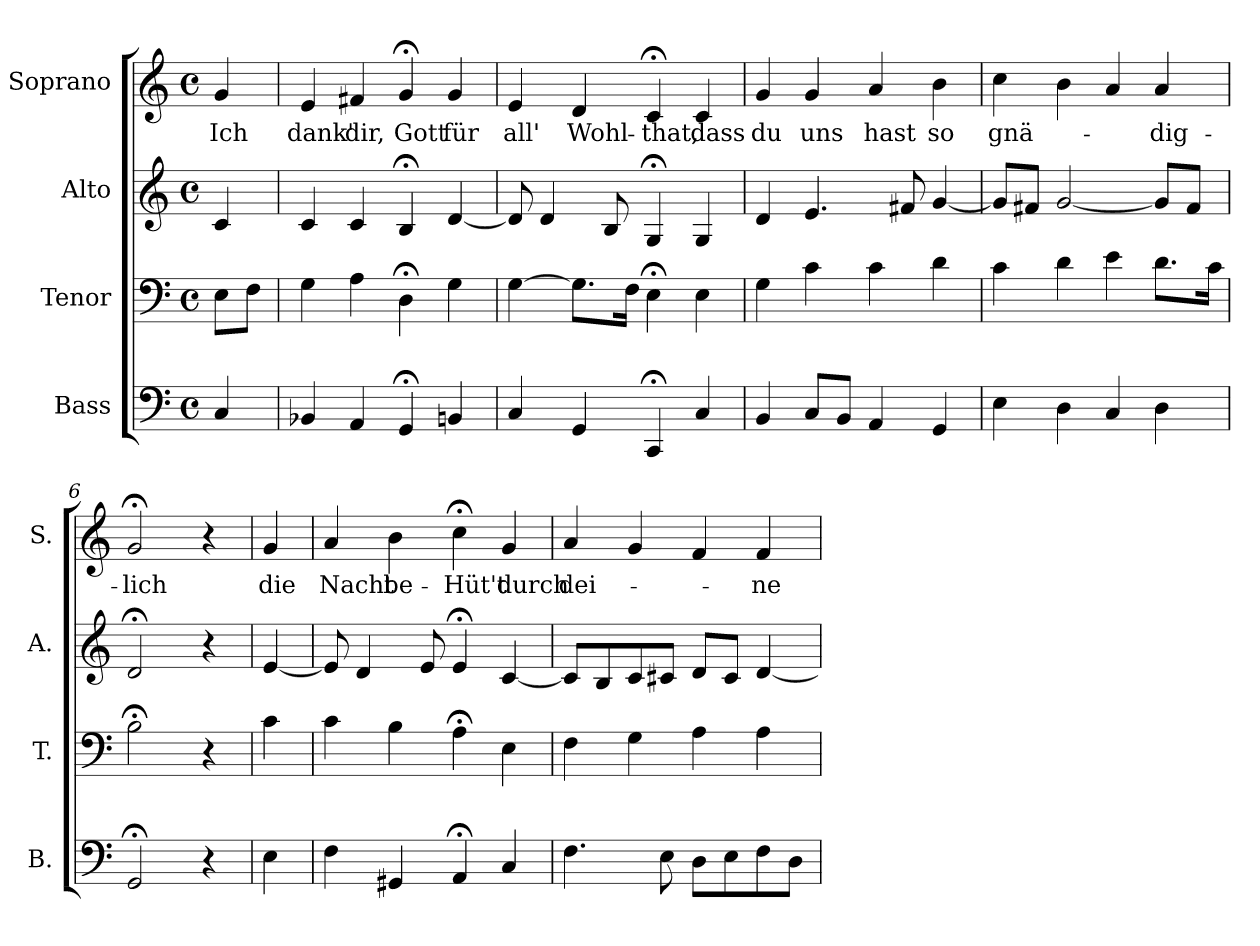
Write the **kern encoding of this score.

**kern	**kern	**kern	**kern	**text
*part4	*part3	*part2	*part1	*part1
*staff4	*staff3	*staff2	*staff1	*staff1
*I"Bass	*I"Tenor	*I"Alto	*I"Soprano	*
*I'B.	*I'T.	*I'A.	*I'S.	*
*clefF4	*clefF4	*clefG2	*clefG2	*
*k[]	*k[]	*k[]	*k[]	*
*M4/4	*M4/4	*M4/4	*M4/4	*
*met(c)	*met(c)	*met(c)	*met(c)	*
=1	=1	=1	=1	=1
!	!	!	!	!LO:LY:b
4C/	8E\L	4c/	4g/	Ich
.	8F\J	.	.	.
=2	=2	=2	=2	=2
!	!	!	!	!LO:LY:b
4BB-X/	4G\	4c/	4e/	dank'
!	!	!	!	!LO:LY:b
4AA/	4A\	4c/	4f#X/	dir,
!	!	!	!	!LO:LY:b
4GG;</	4D;<\	4B;</	4g;</	Gott
!	!	!	!	!LO:LY:b
4BBn/	4G\	[4d/	4g/	für
=3	=3	=3	=3	=3
!	!	!	!	!LO:LY:b
4C/	[4G\	8d/]	4e/	all'
.	.	4d/	.	.
!	!	!	!	!LO:LY:b
4GG/	8.G\L]	.	4d/	Wohl-
.	.	8B/	.	.
.	16F\Jk	.	.	.
!	!	!	!	!LO:LY:b
4CC;</	4E;<\	4G;</	4c;</	-that,
!	!	!	!	!LO:LY:b
4C/	4E\	4G/	4c/	dass
=4	=4	=4	=4	=4
!	!	!	!	!LO:LY:b
4BB/	4G\	4d/	4g/	du
!	!	!	!	!LO:LY:b
8C/L	4c\	4.e/	4g/	uns
8BB/J	.	.	.	.
!	!	!	!	!LO:LY:b
4AA/	4c\	.	4a/	hast
.	.	8f#X/	.	.
!	!	!	!	!LO:LY:b
4GG/	4d\	[4g/	4b\	so
=5	=5	=5	=5	=5
!	!	!	!	!LO:LY:b
4E\	4c\	8g/L]	4cc\	gnä-
.	.	8f#X/J	.	.
4D\	4d\	[2g/	4b\	.
4C/	4e\	.	4a/	.
!	!	!	!	!LO:LY:b
4D\	8.d\L	8g/L]	4a/	-dig-
.	.	8f#/J	.	.
.	16c\Jk	.	.	.
=6	=6	=6	=6	=6
!	!	!	!	!LO:LY:b
2GG;</	2B;<\	2d;</	2g;</	-lich
4r	4r	4r	4r	.
!!LO:LB:g=z
=7	=7	=7	=7	=7
!	!	!	!	!LO:LY:b
4E\	4c\	[4e/	4g/	die
=8	=8	=8	=8	=8
!	!	!	!	!LO:LY:b
4F\	4c\	8e/]	4a/	Nacht
.	.	4d/	.	.
!	!	!	!	!LO:LY:b
4GG#X/	4B\	.	4b\	be-
.	.	8e/	.	.
!	!	!	!	!LO:LY:b
4AA;</	4A;<\	4e;</	4cc;<\	-Hüt't
!	!	!	!	!LO:LY:b
4C/	4E\	[4c/	4g/	durch
=9	=9	=9	=9	=9
!	!	!	!	!LO:LY:b
4.F\	4F\	8c/L]	4a/	dei-
.	.	8B/	.	.
.	4G\	8c/	4g/	.
8E\	.	8c#X/J	.	.
8D\L	4A\	8d/L	4f/	.
8E\	.	8c#/J	.	.
!	!	!	!	!LO:LY:b
8F\	4A\	[4d/	4f/	-ne
8D\J	.	.	.	.
=	=	=	=	=
*-	*-	*-	*-	*-
